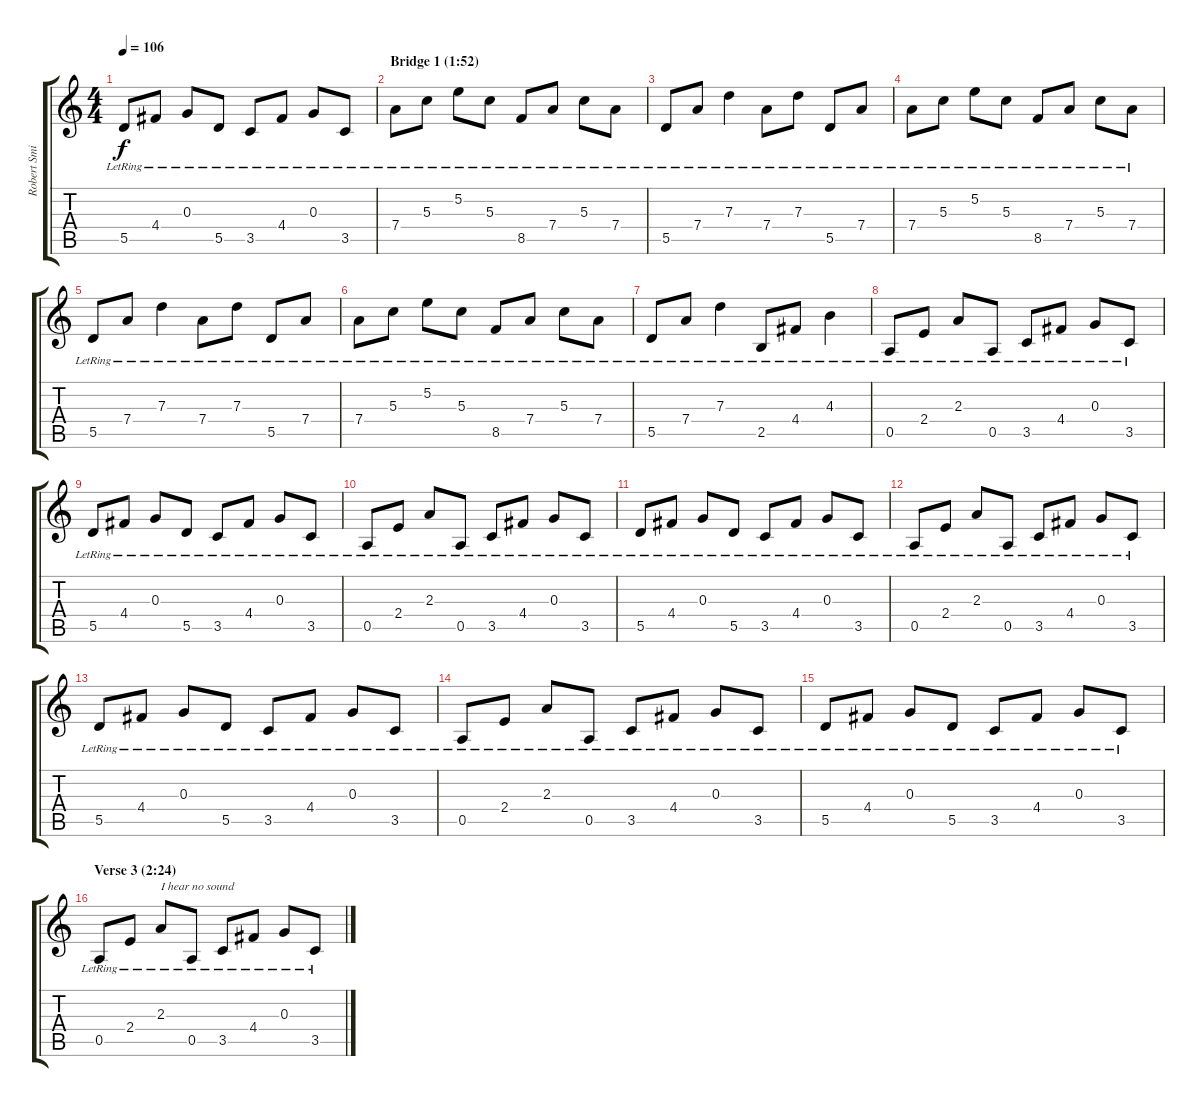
\track ("Robert Smith (guitar)" "Robert Smi") {instrument electricguitarclean}
\staff {score tabs}
\tuning (E4 B3 G3 D3 A2 E2) {hide}
\ts (4 4)
\tempo 106
\clef g2
\ks c
5.5{lr}.8{dy f} 4.4{lr}.8 0.3{lr}.8 5.5{lr}.8 3.5{lr}.8 4.4{lr}.8 0.3{lr}.8 3.5{lr}.8 |
\section ("" "Bridge 1 (1:52)")
7.4{lr}.8 5.3{lr}.8 5.2{lr}.8 5.3{lr}.8 8.5{lr}.8 7.4{lr}.8 5.3{lr}.8 7.4{lr}.8 |
5.5{lr}.8 7.4{lr}.8 7.3{lr}.4 7.4{lr}.8 7.3{lr}.8 5.5{lr}.8 7.4{lr}.8 |
7.4{lr}.8 5.3{lr}.8 5.2{lr}.8 5.3{lr}.8 8.5{lr}.8 7.4{lr}.8 5.3{lr}.8 7.4{lr}.8 |
5.5{lr}.8 7.4{lr}.8 7.3{lr}.4 7.4{lr}.8 7.3{lr}.8 5.5{lr}.8 7.4{lr}.8 |
7.4{lr}.8 5.3{lr}.8 5.2{lr}.8 5.3{lr}.8 8.5{lr}.8 7.4{lr}.8 5.3{lr}.8 7.4{lr}.8 |
5.5{lr}.8 7.4{lr}.8 7.3{lr}.4 2.5{lr}.8 4.4{lr}.8 4.3{lr}.4 |
0.5{lr}.8 2.4{lr}.8 2.3{lr}.8 0.5{lr}.8 3.5{lr}.8 4.4{lr}.8 0.3{lr}.8 3.5{lr}.8 |
5.5{lr}.8 4.4{lr}.8 0.3{lr}.8 5.5{lr}.8 3.5{lr}.8 4.4{lr}.8 0.3{lr}.8 3.5{lr}.8 |
0.5{lr}.8 2.4{lr}.8 2.3{lr}.8 0.5{lr}.8 3.5{lr}.8 4.4{lr}.8 0.3{lr}.8 3.5{lr}.8 |
5.5{lr}.8 4.4{lr}.8 0.3{lr}.8 5.5{lr}.8 3.5{lr}.8 4.4{lr}.8 0.3{lr}.8 3.5{lr}.8 |
0.5{lr}.8 2.4{lr}.8 2.3{lr}.8 0.5{lr}.8 3.5{lr}.8 4.4{lr}.8 0.3{lr}.8 3.5{lr}.8 |
5.5{lr}.8 4.4{lr}.8 0.3{lr}.8 5.5{lr}.8 3.5{lr}.8 4.4{lr}.8 0.3{lr}.8 3.5{lr}.8 |
0.5{lr}.8 2.4{lr}.8 2.3{lr}.8 0.5{lr}.8 3.5{lr}.8 4.4{lr}.8 0.3{lr}.8 3.5{lr}.8 |
5.5{lr}.8 4.4{lr}.8 0.3{lr}.8 5.5{lr}.8 3.5{lr}.8 4.4{lr}.8 0.3{lr}.8 3.5{lr}.8 |
\section ("" "Verse 3 (2:24)")
0.5{lr}.8 2.4{lr}.8 2.3{lr}.8{txt "I hear no sound"} 0.5{lr}.8 3.5{lr}.8 4.4{lr}.8 0.3{lr}.8 3.5{lr}.8
